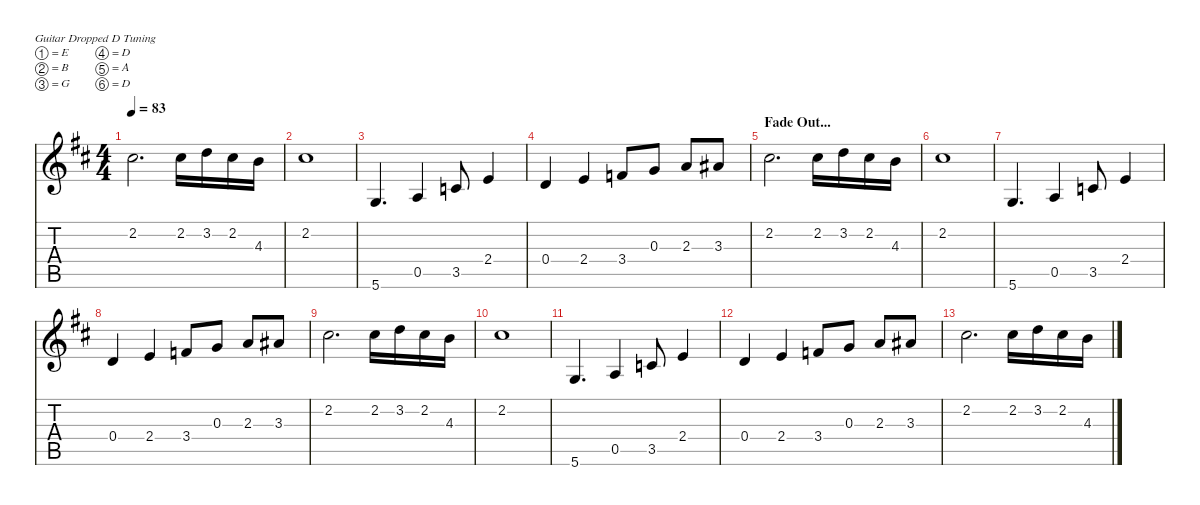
\defaultSystemsLayout 4
\hideDynamics
\bracketExtendMode nobrackets
\singleTrackTrackNamePolicy hidden
\multiTrackTrackNamePolicy hidden
\otherSystemsTrackNameOrientation horizontal
\track ("Guitar1-drop_d" "Gt-dr_d") {defaultSystemsLayout 8 mute instrument distortionguitar}
\staff {score tabs}
\tuning (E4 B3 G3 D3 A2 D2)
\ts (4 4)
\tempo 83
\clef g2
\ks d
2.2{acc #}.2{d dy f beam Down} 2.2{acc #}.16{beam Down} 3.2{acc forcenatural}.16{beam Down} 2.2{acc #}.16{beam Down} 4.3{acc forcenatural}.16{beam Down} |
2.2{acc #}.1{beam Down} |
5.6{acc forcenatural}.4{d beam Up} 0.5{acc forcenatural}.4{beam Up} 3.5{acc forcenatural}.8{beam Up} 2.4{acc forcenatural}.4{beam Up} |
0.4{acc forcenatural}.4{beam Up} 2.4{acc forcenatural}.4{beam Up} 3.4{acc forcenatural}.8{beam Up} 0.3{acc forcenatural}.8{beam Up} 2.3{acc forcenatural}.8{beam Up} 3.3{acc #}.8{beam Up} |
\section ("" "Fade Out...")
2.2{acc #}.2{d beam Down} 2.2{acc #}.16{beam Down} 3.2{acc forcenatural}.16{beam Down} 2.2{acc #}.16{beam Down} 4.3{acc forcenatural}.16{beam Down} |
2.2{acc #}.1{beam Down} |
5.6{acc forcenatural}.4{d beam Up} 0.5{acc forcenatural}.4{beam Up} 3.5{acc forcenatural}.8{beam Up} 2.4{acc forcenatural}.4{beam Up} |
0.4{acc forcenatural}.4{beam Up} 2.4{acc forcenatural}.4{beam Up} 3.4{acc forcenatural}.8{beam Up} 0.3{acc forcenatural}.8{beam Up} 2.3{acc forcenatural}.8{beam Up} 3.3{acc #}.8{beam Up} |
2.2{acc #}.2{d beam Down} 2.2{acc #}.16{beam Down} 3.2{acc forcenatural}.16{beam Down} 2.2{acc #}.16{beam Down} 4.3{acc forcenatural}.16{beam Down} |
2.2{acc #}.1{beam Down} |
5.6{acc forcenatural}.4{d beam Up} 0.5{acc forcenatural}.4{beam Up} 3.5{acc forcenatural}.8{beam Up} 2.4{acc forcenatural}.4{beam Up} |
0.4{acc forcenatural}.4{beam Up} 2.4{acc forcenatural}.4{beam Up} 3.4{acc forcenatural}.8{beam Up} 0.3{acc forcenatural}.8{beam Up} 2.3{acc forcenatural}.8{beam Up} 3.3{acc #}.8{beam Up} |
2.2{acc #}.2{d beam Down} 2.2{acc #}.16{beam Down} 3.2{acc forcenatural}.16{beam Down} 2.2{acc #}.16{beam Down} 4.3{acc forcenatural}.16{beam Down}
